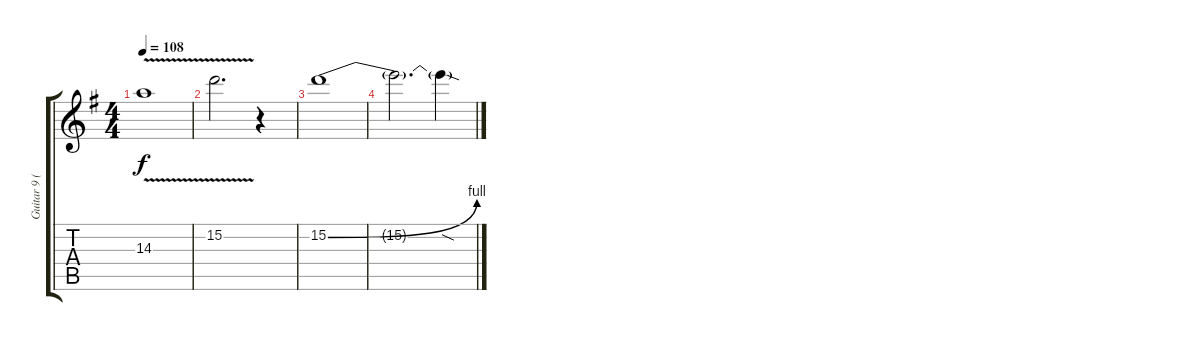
\track ("Guitar 9 (dist.)" "Guitar 9 (") {instrument distortionguitar}
\staff {score tabs}
\tuning (E4 B3 G3 D3 A2 E2) {hide}
\ts (4 4)
\tempo 108
\clef g2
\ks eminor
14.3{v}.1{dy f} |
15.2{v}.2{d} r.4 |
15.2{be (bend 0 0 60 4)}.1 |
15.2{t}.2{d} 15.2{sod t}.4
